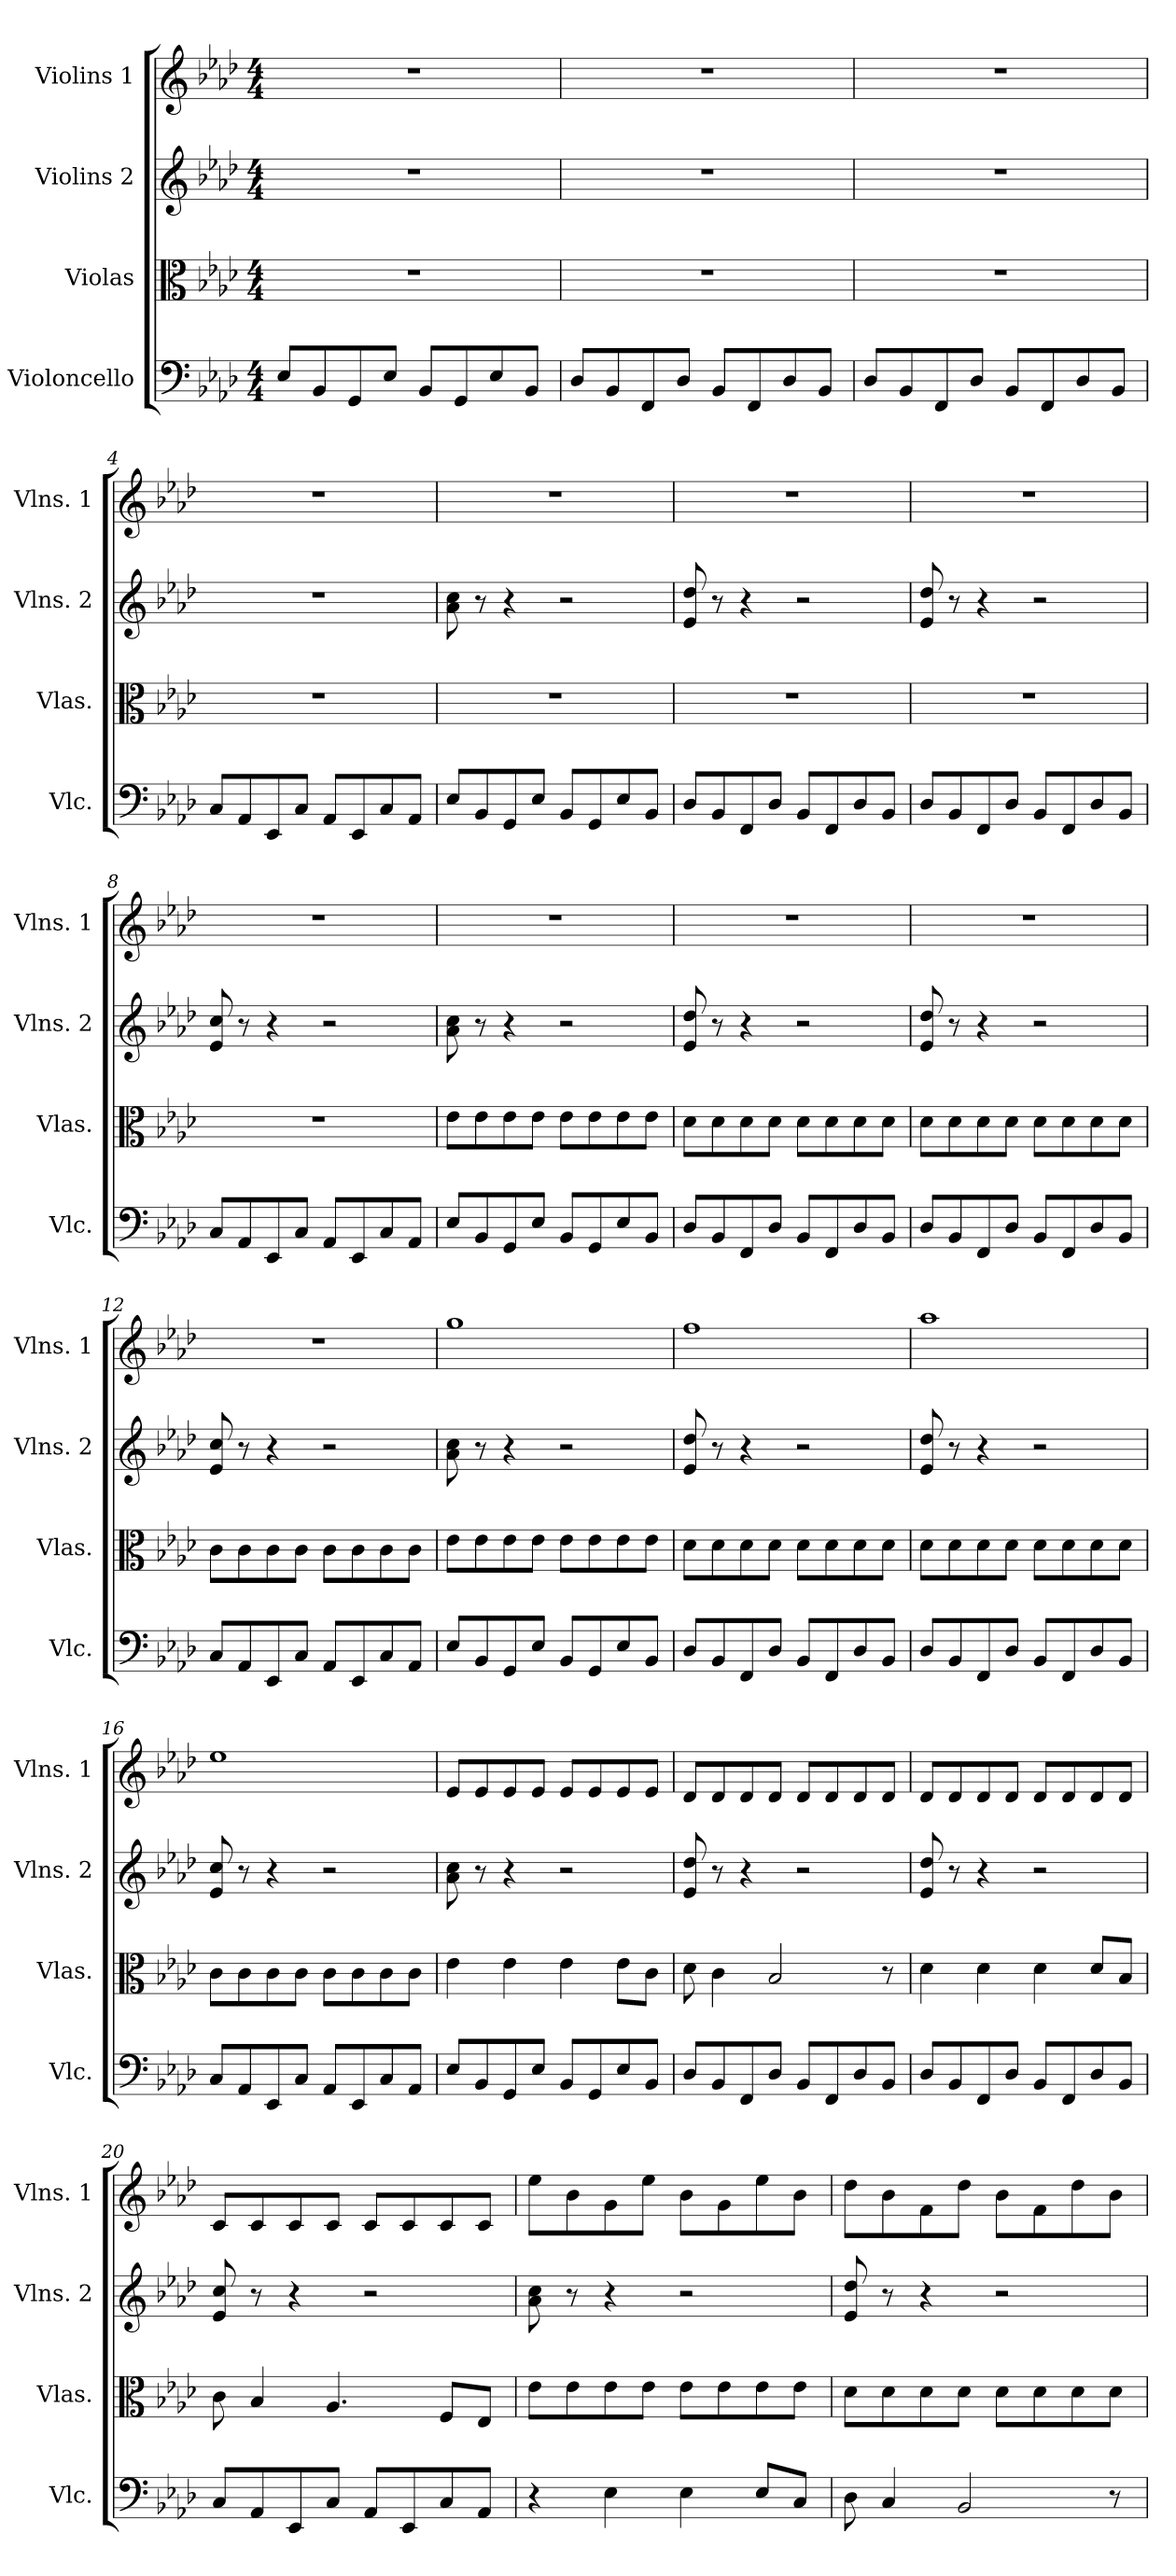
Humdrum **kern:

**kern	**kern	**kern	**kern
*part4	*part3	*part2	*part1
*staff4	*staff3	*staff2	*staff1
*I"Violoncello	*I"Violas	*I"Violins 2	*I"Violins 1
*I'Vlc.	*I'Vlas.	*I'Vlns. 2	*I'Vlns. 1
*clefF4	*clefC3	*clefG2	*clefG2
*k[b-e-a-d-]	*k[b-e-a-d-]	*k[b-e-a-d-]	*k[b-e-a-d-]
*A-:	*A-:	*A-:	*A-:
*M4/4	*M4/4	*M4/4	*M4/4
=1	=1	=1	=1
8E-/L	1r	1r	1r
8BB-/	.	.	.
8GG/	.	.	.
8E-/J	.	.	.
8BB-/L	.	.	.
8GG/	.	.	.
8E-/	.	.	.
8BB-/J	.	.	.
=2	=2	=2	=2
8D-/L	1r	1r	1r
8BB-/	.	.	.
8FF/	.	.	.
8D-/J	.	.	.
8BB-/L	.	.	.
8FF/	.	.	.
8D-/	.	.	.
8BB-/J	.	.	.
=3	=3	=3	=3
8D-/L	1r	1r	1r
8BB-/	.	.	.
8FF/	.	.	.
8D-/J	.	.	.
8BB-/L	.	.	.
8FF/	.	.	.
8D-/	.	.	.
8BB-/J	.	.	.
=4	=4	=4	=4
8C/L	1r	1r	1r
8AA-/	.	.	.
8EE-/	.	.	.
8C/J	.	.	.
8AA-/L	.	.	.
8EE-/	.	.	.
8C/	.	.	.
8AA-/J	.	.	.
!!LO:LB:g=z
=5	=5	=5	=5
8E-/L	1r	8a-\ 8cc\	1r
8BB-/	.	8r	.
8GG/	.	4r	.
8E-/J	.	.	.
8BB-/L	.	2r	.
8GG/	.	.	.
8E-/	.	.	.
8BB-/J	.	.	.
=6	=6	=6	=6
8D-/L	1r	8e-/ 8dd-/	1r
8BB-/	.	8r	.
8FF/	.	4r	.
8D-/J	.	.	.
8BB-/L	.	2r	.
8FF/	.	.	.
8D-/	.	.	.
8BB-/J	.	.	.
=7	=7	=7	=7
8D-/L	1r	8e-/ 8dd-/	1r
8BB-/	.	8r	.
8FF/	.	4r	.
8D-/J	.	.	.
8BB-/L	.	2r	.
8FF/	.	.	.
8D-/	.	.	.
8BB-/J	.	.	.
=8	=8	=8	=8
8C/L	1r	8e-/ 8cc/	1r
8AA-/	.	8r	.
8EE-/	.	4r	.
8C/J	.	.	.
8AA-/L	.	2r	.
8EE-/	.	.	.
8C/	.	.	.
8AA-/J	.	.	.
!!LO:PB:g=z
=9	=9	=9	=9
8E-/L	8e-\L	8a-\ 8cc\	1r
8BB-/	8e-\	8r	.
8GG/	8e-\	4r	.
8E-/J	8e-\J	.	.
8BB-/L	8e-\L	2r	.
8GG/	8e-\	.	.
8E-/	8e-\	.	.
8BB-/J	8e-\J	.	.
=10	=10	=10	=10
8D-/L	8d-\L	8e-/ 8dd-/	1r
8BB-/	8d-\	8r	.
8FF/	8d-\	4r	.
8D-/J	8d-\J	.	.
8BB-/L	8d-\L	2r	.
8FF/	8d-\	.	.
8D-/	8d-\	.	.
8BB-/J	8d-\J	.	.
=11	=11	=11	=11
8D-/L	8d-\L	8e-/ 8dd-/	1r
8BB-/	8d-\	8r	.
8FF/	8d-\	4r	.
8D-/J	8d-\J	.	.
8BB-/L	8d-\L	2r	.
8FF/	8d-\	.	.
8D-/	8d-\	.	.
8BB-/J	8d-\J	.	.
=12	=12	=12	=12
8C/L	8c\L	8e-/ 8cc/	1r
8AA-/	8c\	8r	.
8EE-/	8c\	4r	.
8C/J	8c\J	.	.
8AA-/L	8c\L	2r	.
8EE-/	8c\	.	.
8C/	8c\	.	.
8AA-/J	8c\J	.	.
!!LO:LB:g=z
=13	=13	=13	=13
8E-/L	8e-\L	8a-\ 8cc\	1gg
8BB-/	8e-\	8r	.
8GG/	8e-\	4r	.
8E-/J	8e-\J	.	.
8BB-/L	8e-\L	2r	.
8GG/	8e-\	.	.
8E-/	8e-\	.	.
8BB-/J	8e-\J	.	.
=14	=14	=14	=14
8D-/L	8d-\L	8e-/ 8dd-/	1ff
8BB-/	8d-\	8r	.
8FF/	8d-\	4r	.
8D-/J	8d-\J	.	.
8BB-/L	8d-\L	2r	.
8FF/	8d-\	.	.
8D-/	8d-\	.	.
8BB-/J	8d-\J	.	.
=15	=15	=15	=15
8D-/L	8d-\L	8e-/ 8dd-/	1aa-
8BB-/	8d-\	8r	.
8FF/	8d-\	4r	.
8D-/J	8d-\J	.	.
8BB-/L	8d-\L	2r	.
8FF/	8d-\	.	.
8D-/	8d-\	.	.
8BB-/J	8d-\J	.	.
=16	=16	=16	=16
8C/L	8c\L	8e-/ 8cc/	1ee-
8AA-/	8c\	8r	.
8EE-/	8c\	4r	.
8C/J	8c\J	.	.
8AA-/L	8c\L	2r	.
8EE-/	8c\	.	.
8C/	8c\	.	.
8AA-/J	8c\J	.	.
!!LO:LB:g=z
=17	=17	=17	=17
8E-/L	4e-\	8a-\ 8cc\	8e-/L
8BB-/	.	8r	8e-/
8GG/	4e-\	4r	8e-/
8E-/J	.	.	8e-/J
8BB-/L	4e-\	2r	8e-/L
8GG/	.	.	8e-/
8E-/	8e-\L	.	8e-/
8BB-/J	8c\J	.	8e-/J
=18	=18	=18	=18
8D-/L	8d-\	8e-/ 8dd-/	8d-/L
8BB-/	4c\	8r	8d-/
8FF/	.	4r	8d-/
8D-/J	2B-/	.	8d-/J
8BB-/L	.	2r	8d-/L
8FF/	.	.	8d-/
8D-/	.	.	8d-/
8BB-/J	8r	.	8d-/J
=19	=19	=19	=19
8D-/L	4d-\	8e-/ 8dd-/	8d-/L
8BB-/	.	8r	8d-/
8FF/	4d-\	4r	8d-/
8D-/J	.	.	8d-/J
8BB-/L	4d-\	2r	8d-/L
8FF/	.	.	8d-/
8D-/	8d-/L	.	8d-/
8BB-/J	8B-/J	.	8d-/J
=20	=20	=20	=20
8C/L	8c\	8e-/ 8cc/	8c/L
8AA-/	4B-/	8r	8c/
8EE-/	.	4r	8c/
8C/J	4.A-/	.	8c/J
8AA-/L	.	2r	8c/L
8EE-/	.	.	8c/
8C/	8F/L	.	8c/
8AA-/J	8E-/J	.	8c/J
!!LO:PB:g=z
=21	=21	=21	=21
4r	8e-\L	8a-\ 8cc\	8ee-\L
.	8e-\	8r	8b-\
4E-\	8e-\	4r	8g\
.	8e-\J	.	8ee-\J
4E-\	8e-\L	2r	8b-\L
.	8e-\	.	8g\
8E-/L	8e-\	.	8ee-\
8C/J	8e-\J	.	8b-\J
=22	=22	=22	=22
8D-\	8d-\L	8e-/ 8dd-/	8dd-\L
4C/	8d-\	8r	8b-\
.	8d-\	4r	8f\
2BB-/	8d-\J	.	8dd-\J
.	8d-\L	2r	8b-\L
.	8d-\	.	8f\
.	8d-\	.	8dd-\
8r	8d-\J	.	8b-\J
=	=	=	=
*-	*-	*-	*-
